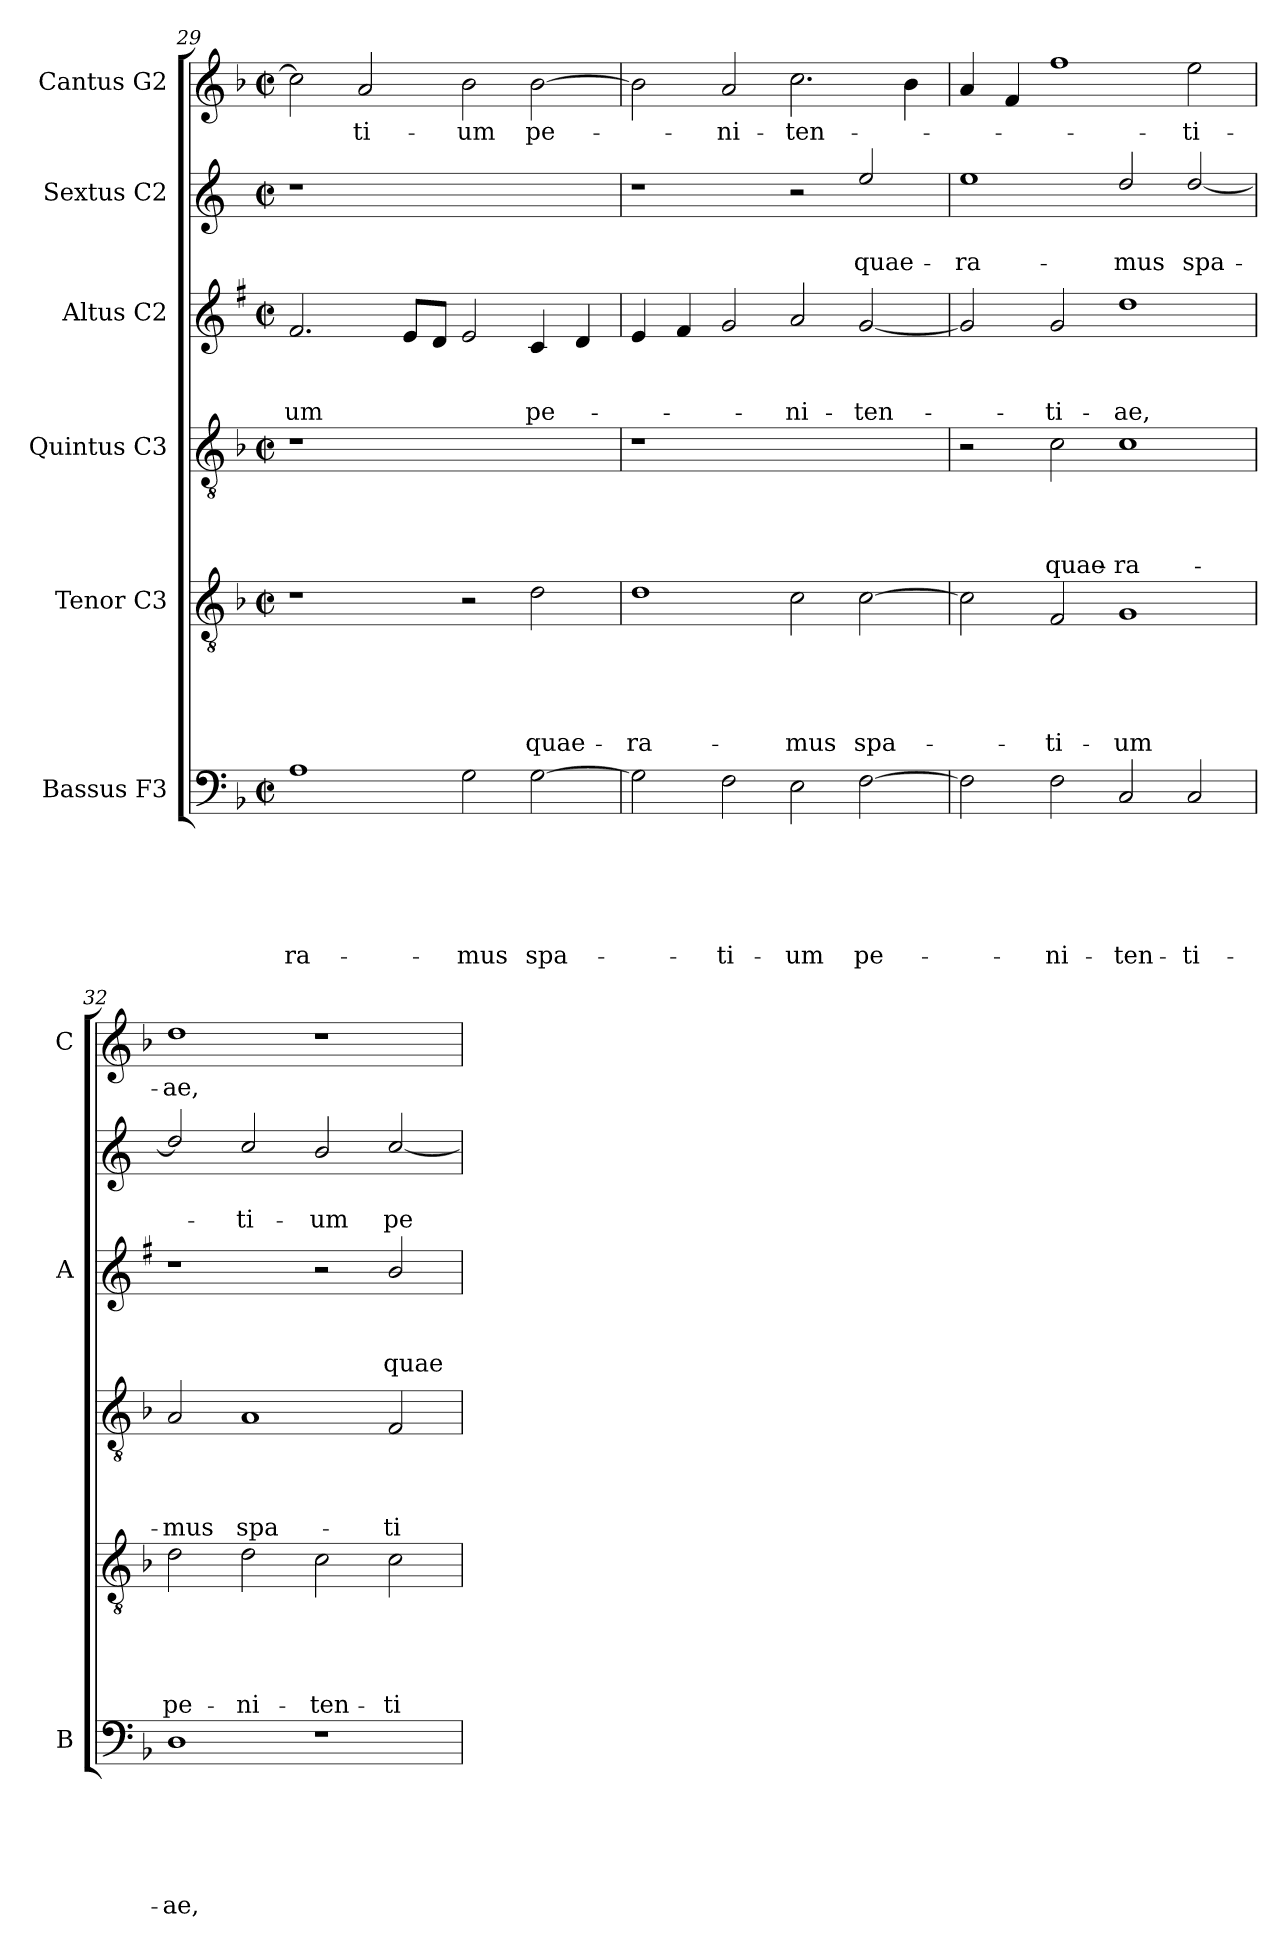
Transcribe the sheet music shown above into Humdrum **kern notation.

**kern	**text	**text	**text	**text	**text	**text	**kern	**text	**text	**text	**text	**text	**kern	**text	**text	**text	**text	**kern	**text	**text	**text	**kern	**text	**text	**kern	**text
*part6	*part6	*part6	*part6	*part6	*part6	*part6	*part5	*part5	*part5	*part5	*part5	*part5	*part4	*part4	*part4	*part4	*part4	*part3	*part3	*part3	*part3	*part2	*part2	*part2	*part1	*part1
*staff6	*staff6	*staff6	*staff6	*staff6	*staff6	*staff6	*staff5	*staff5	*staff5	*staff5	*staff5	*staff5	*staff4	*staff4	*staff4	*staff4	*staff4	*staff3	*staff3	*staff3	*staff3	*staff2	*staff2	*staff2	*staff1	*staff1
*I"Bassus F3	*	*	*	*	*	*	*I"Tenor C3	*	*	*	*	*	*I"Quintus C3	*	*	*	*	*I"Altus C2	*	*	*	*I"Sextus C2	*	*	*I"Cantus G2	*
*I'B	*	*	*	*	*	*	*	*	*	*	*	*	*	*	*	*	*	*I'A	*	*	*	*	*	*	*I'C	*
*clefF4	*	*	*	*	*	*	*clefGv2	*	*	*	*	*	*clefGv2	*	*	*	*	*clefG2	*	*	*	*clefG2	*	*	*clefG2	*
*	*	*	*	*	*	*	*	*	*	*	*	*	*	*	*	*	*	*ITrd1c2	*	*	*	*ITrd4c7	*	*	*	*
*k[b-]	*	*	*	*	*	*	*k[b-]	*	*	*	*	*	*k[b-]	*	*	*	*	*k[b-]	*	*	*	*k[b-]	*	*	*k[b-]	*
*F:	*	*	*	*	*	*	*F:	*	*	*	*	*	*F:	*	*	*	*	*F:	*	*	*	*F:	*	*	*F:	*
*M2/2	*	*	*	*	*	*	*M2/2	*	*	*	*	*	*M2/2	*	*	*	*	*M2/2	*	*	*	*M2/2	*	*	*M2/2	*
*met(c|)	*	*	*	*	*	*	*met(c|)	*	*	*	*	*	*met(c|)	*	*	*	*	*met(c|)	*	*	*	*met(c|)	*	*	*met(c|)	*
=29	=29	=29	=29	=29	=29	=29	=29	=29	=29	=29	=29	=29	=29	=29	=29	=29	=29	=29	=29	=29	=29	=29	=29	=29	=29	=29
!	!	!	!	!	!	!LO:LY:b	!	!	!	!	!	!	!	!	!	!	!	!	!	!	!LO:LY:b	!	!	!	!	!
1A	.	.	.	.	.	-ra-	1r	.	.	.	.	.	1r	.	.	.	.	2.e/	.	.	-um	1r	.	.	2cc\]	.
!	!	!	!	!	!	!	!	!	!	!	!	!	!	!	!	!	!	!	!	!	!	!	!	!	!	!LO:LY:b
.	.	.	.	.	.	.	.	.	.	.	.	.	.	.	.	.	.	.	.	.	.	.	.	.	2a/	-ti-
.	.	.	.	.	.	.	.	.	.	.	.	.	.	.	.	.	.	8d/L	.	.	.	.	.	.	.	.
.	.	.	.	.	.	.	.	.	.	.	.	.	.	.	.	.	.	8c/J	.	.	.	.	.	.	.	.
!	!	!	!	!	!	!LO:LY:b	!	!	!	!	!	!	!	!	!	!	!	!	!	!	!	!	!	!	!	!LO:LY:b
2G\	.	.	.	.	.	-mus	2r	.	.	.	.	.	1ryy	.	.	.	.	2d/	.	.	.	1ryy	.	.	2b-\	-um
!	!	!	!	!	!	!LO:LY:b	!	!	!	!	!	!LO:LY:b	!	!	!	!	!	!	!	!	!LO:LY:b	!	!	!	!	!LO:LY:b
[2G\	.	.	.	.	.	spa-	2d\	.	.	.	.	quae-	.	.	.	.	.	4B-/	.	.	pe-	.	.	.	[2b-\	pe-
.	.	.	.	.	.	.	.	.	.	.	.	.	.	.	.	.	.	4c/	.	.	.	.	.	.	.	.
!!LO:LB:g=z
=30	=30	=30	=30	=30	=30	=30	=30	=30	=30	=30	=30	=30	=30	=30	=30	=30	=30	=30	=30	=30	=30	=30	=30	=30	=30	=30
!	!	!	!	!	!	!	!	!	!	!	!	!LO:LY:b	!	!	!	!	!	!	!	!	!	!	!	!	!	!
2G\]	.	.	.	.	.	.	1d	.	.	.	.	-ra-	1r	.	.	.	.	4d/	.	.	.	1r	.	.	2b-\]	.
.	.	.	.	.	.	.	.	.	.	.	.	.	.	.	.	.	.	4e/	.	.	.	.	.	.	.	.
!	!	!	!	!	!	!LO:LY:b	!	!	!	!	!	!	!	!	!	!	!	!	!	!	!	!	!	!	!	!LO:LY:b
2F\	.	.	.	.	.	-ti-	.	.	.	.	.	.	.	.	.	.	.	2f/	.	.	.	.	.	.	2a/	-ni-
!	!	!	!	!	!	!LO:LY:b	!	!	!	!	!	!LO:LY:b	!	!	!	!	!	!	!	!	!LO:LY:b	!	!	!	!	!LO:LY:b
2E\	.	.	.	.	.	-um	2c\	.	.	.	.	-mus	1ryy	.	.	.	.	2g/	.	.	-ni-	2r	.	.	2.cc\	-ten-
!	!	!	!	!	!	!LO:LY:b	!	!	!	!	!	!LO:LY:b	!	!	!	!	!	!	!	!	!LO:LY:b	!	!	!LO:LY:b	!	!
[2F\	.	.	.	.	.	pe-	[2c\	.	.	.	.	spa-	.	.	.	.	.	[2f/	.	.	-ten-	2a/	.	quae-	.	.
.	.	.	.	.	.	.	.	.	.	.	.	.	.	.	.	.	.	.	.	.	.	.	.	.	4b-\	.
=31	=31	=31	=31	=31	=31	=31	=31	=31	=31	=31	=31	=31	=31	=31	=31	=31	=31	=31	=31	=31	=31	=31	=31	=31	=31	=31
!	!	!	!	!	!	!	!	!	!	!	!	!	!	!	!	!	!	!	!	!	!	!	!	!LO:LY:b	!	!
2F\]	.	.	.	.	.	.	2c\]	.	.	.	.	.	2r	.	.	.	.	2f/]	.	.	.	1a	.	-ra-	4a/	.
.	.	.	.	.	.	.	.	.	.	.	.	.	.	.	.	.	.	.	.	.	.	.	.	.	4f/	.
!	!	!	!	!	!	!LO:LY:b	!	!	!	!	!	!LO:LY:b	!	!	!	!	!LO:LY:b	!	!	!	!LO:LY:b	!	!	!	!	!
2F\	.	.	.	.	.	-ni-	2F/	.	.	.	.	-ti-	2c\	.	.	.	quae-	2f/	.	.	-ti-	.	.	.	1ff	.
!	!	!	!	!	!	!LO:LY:b	!	!	!	!	!	!LO:LY:b	!	!	!	!	!LO:LY:b	!	!	!	!LO:LY:b	!	!	!LO:LY:b	!	!
2C/	.	.	.	.	.	-ten-	1G	.	.	.	.	-um	1c	.	.	.	-ra-	1cc	.	.	-ae,	2g/	.	-mus	.	.
!	!	!	!	!	!	!LO:LY:b	!	!	!	!	!	!	!	!	!	!	!	!	!	!	!	!	!	!LO:LY:b	!	!LO:LY:b
2C/	.	.	.	.	.	-ti-	.	.	.	.	.	.	.	.	.	.	.	.	.	.	.	[2g/	.	spa-	2ee\	-ti-
=32	=32	=32	=32	=32	=32	=32	=32	=32	=32	=32	=32	=32	=32	=32	=32	=32	=32	=32	=32	=32	=32	=32	=32	=32	=32	=32
!	!	!	!	!	!	!LO:LY:b	!	!	!	!	!	!LO:LY:b	!	!	!	!	!LO:LY:b	!	!	!	!	!	!	!	!	!LO:LY:b
1D	.	.	.	.	.	-ae,	2d\	.	.	.	.	pe-	2A/	.	.	.	-mus	1r	.	.	.	2g/]	.	.	1dd	-ae,
!	!	!	!	!	!	!	!	!	!	!	!	!LO:LY:b	!	!	!	!	!LO:LY:b	!	!	!	!	!	!	!LO:LY:b	!	!
.	.	.	.	.	.	.	2d\	.	.	.	.	-ni-	1A	.	.	.	spa-	.	.	.	.	2f/	.	-ti-	.	.
!	!	!	!	!	!	!	!	!	!	!	!	!LO:LY:b	!	!	!	!	!	!	!	!	!	!	!	!LO:LY:b	!	!
1r	.	.	.	.	.	.	2c\	.	.	.	.	-ten-	.	.	.	.	.	2r	.	.	.	2e/	.	-um	1r	.
!	!	!	!	!	!	!	!	!	!	!	!	!LO:LY:b	!	!	!	!	!LO:LY:b	!	!	!	!LO:LY:b	!	!	!LO:LY:b	!	!
.	.	.	.	.	.	.	2c\	.	.	.	.	-ti-	2F/	.	.	.	-ti-	2a/	.	.	quae-	[2f/	.	pe-	.	.
=	=	=	=	=	=	=	=	=	=	=	=	=	=	=	=	=	=	=	=	=	=	=	=	=	=	=
*-	*-	*-	*-	*-	*-	*-	*-	*-	*-	*-	*-	*-	*-	*-	*-	*-	*-	*-	*-	*-	*-	*-	*-	*-	*-	*-
